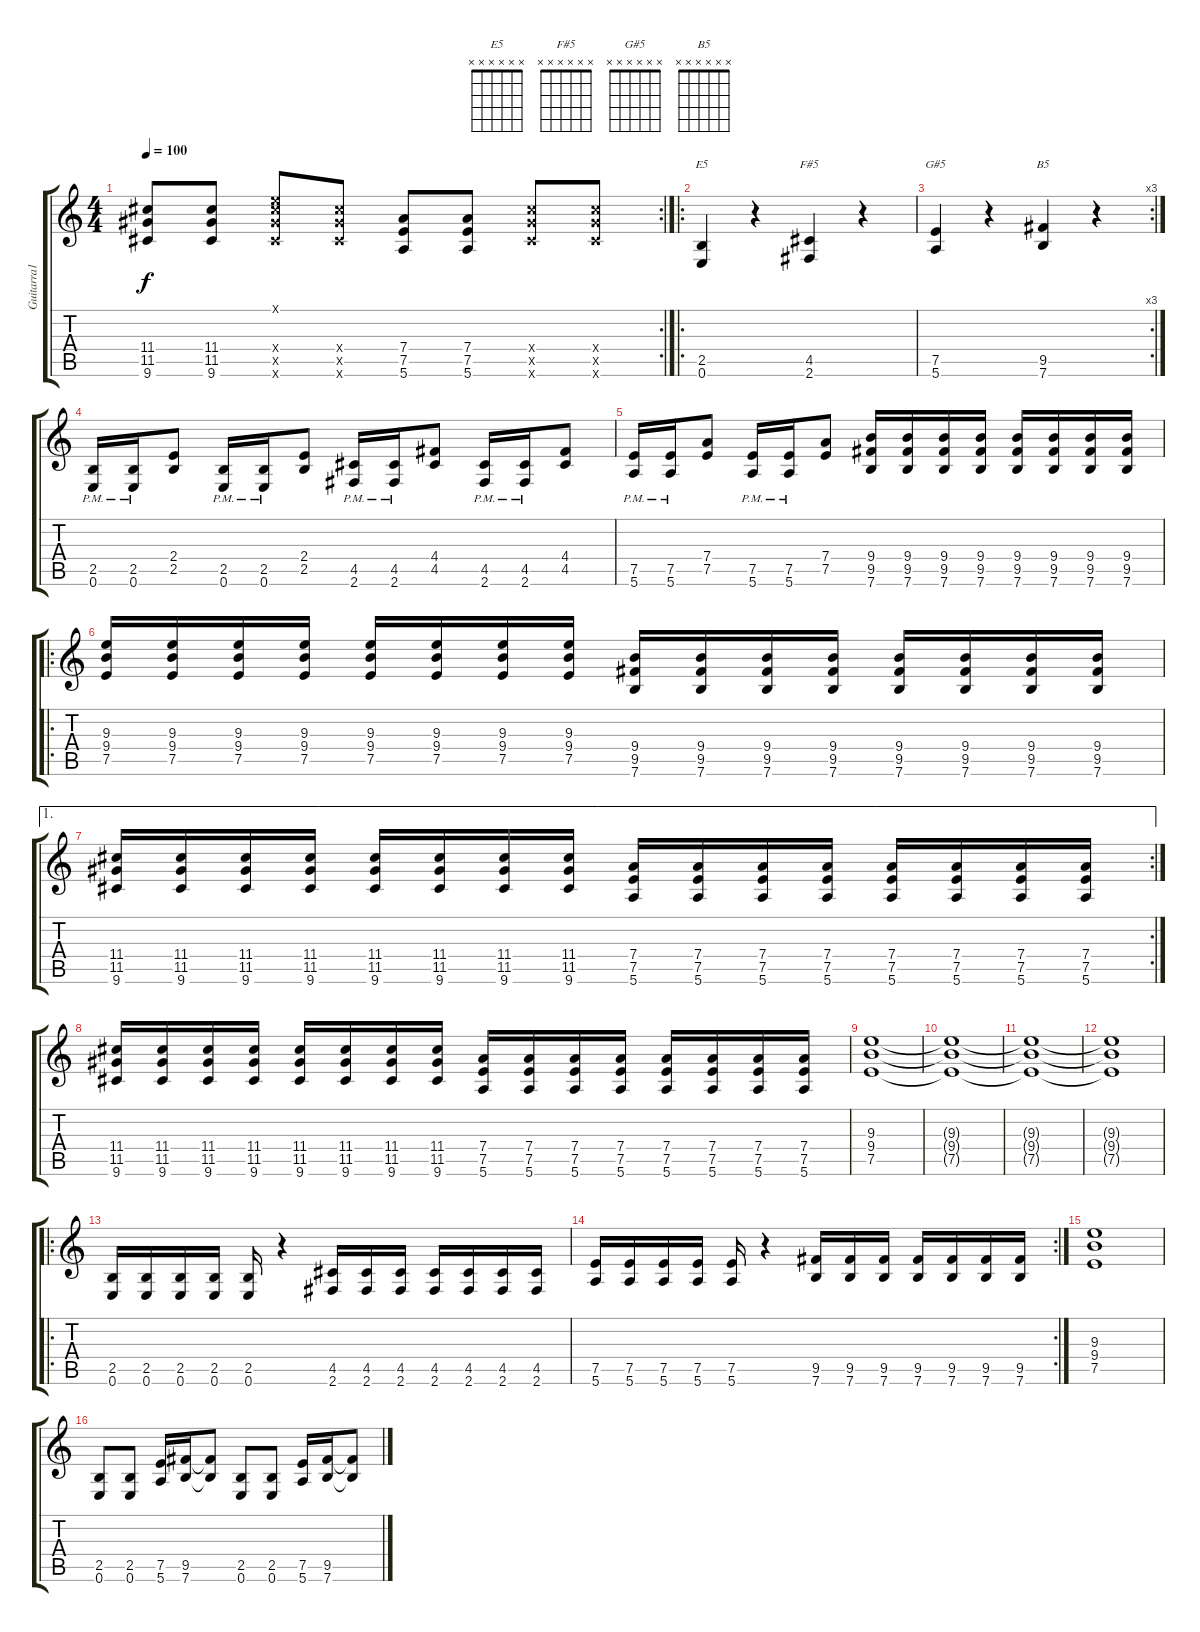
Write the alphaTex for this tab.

\track ("Guitarra1" "Guitarra1") {instrument overdrivenguitar}
\staff {score tabs}
\tuning (E4 B3 G3 D3 A2 E2) {hide}
\chord ("E5" x x x x x x)
\chord ("F#5" x x x x x x)
\chord ("G#5" x x x x x x)
\chord ("B5" x x x x x x)
\rc 2
\ts (4 4)
\tempo 100
\clef g2
\ks c
(11.4 11.5 9.6).8{dy f} (11.4 11.5 9.6).8 (0.1{x} 11.4{x} 11.5{x} 9.6{x}).8 (11.4{x} 11.5{x} 9.6{x}).8 (7.4 7.5 5.6).8 (7.4 7.5 5.6).8 (11.4{x} 11.5{x} 9.6{x}).8 (11.4{x} 11.5{x} 9.6{x}).8 |
\ro
(2.5 0.6).4{ch "E5"} r.4 (4.5 2.6).4{ch "F#5"} r.4 |
\rc 3
(7.5 5.6).4{ch "G#5"} r.4 (9.5 7.6).4{ch "B5"} r.4 |
(2.5{pm} 0.6{pm}).16 (2.5{pm} 0.6{pm}).16 (2.4 2.5).8 (2.5{pm} 0.6{pm}).16 (2.5{pm} 0.6{pm}).16 (2.4 2.5).8 (4.5{pm} 2.6{pm}).16 (4.5{pm} 2.6{pm}).16 (4.4 4.5).8 (4.5{pm} 2.6{pm}).16 (4.5{pm} 2.6{pm}).16 (4.4 4.5).8 |
(7.5{pm} 5.6{pm}).16 (7.5{pm} 5.6{pm}).16 (7.4 7.5).8 (7.5{pm} 5.6{pm}).16 (7.5{pm} 5.6{pm}).16 (7.4 7.5).8 (9.4 9.5 7.6).16 (9.4 9.5 7.6).16 (9.4 9.5 7.6).16 (9.4 9.5 7.6).16 (9.4 9.5 7.6).16 (9.4 9.5 7.6).16 (9.4 9.5 7.6).16 (9.4 9.5 7.6).16 |
\ro
(9.3 9.4 7.5).16 (9.3 9.4 7.5).16 (9.3 9.4 7.5).16 (9.3 9.4 7.5).16 (9.3 9.4 7.5).16 (9.3 9.4 7.5).16 (9.3 9.4 7.5).16 (9.3 9.4 7.5).16 (9.4 9.5 7.6).16 (9.4 9.5 7.6).16 (9.4 9.5 7.6).16 (9.4 9.5 7.6).16 (9.4 9.5 7.6).16 (9.4 9.5 7.6).16 (9.4 9.5 7.6).16 (9.4 9.5 7.6).16 |
\ae 1
\rc 2
(11.4 11.5 9.6).16 (11.4 11.5 9.6).16 (11.4 11.5 9.6).16 (11.4 11.5 9.6).16 (11.4 11.5 9.6).16 (11.4 11.5 9.6).16 (11.4 11.5 9.6).16 (11.4 11.5 9.6).16 (7.4 7.5 5.6).16 (7.4 7.5 5.6).16 (7.4 7.5 5.6).16 (7.4 7.5 5.6).16 (7.4 7.5 5.6).16 (7.4 7.5 5.6).16 (7.4 7.5 5.6).16 (7.4 7.5 5.6).16 |
(11.4 11.5 9.6).16 (11.4 11.5 9.6).16 (11.4 11.5 9.6).16 (11.4 11.5 9.6).16 (11.4 11.5 9.6).16 (11.4 11.5 9.6).16 (11.4 11.5 9.6).16 (11.4 11.5 9.6).16 (7.4 7.5 5.6).16 (7.4 7.5 5.6).16 (7.4 7.5 5.6).16 (7.4 7.5 5.6).16 (7.4 7.5 5.6).16 (7.4 7.5 5.6).16 (7.4 7.5 5.6).16 (7.4 7.5 5.6).16 |
(9.3 9.4 7.5).1 |
(9.3{t} 9.4{t} 7.5{t}).1 |
(9.3{t} 9.4{t} 7.5{t}).1 |
(9.3{t} 9.4{t} 7.5{t}).1 |
\ro
(2.5 0.6).16 (2.5 0.6).16 (2.5 0.6).16 (2.5 0.6).16 (2.5 0.6).16 r.4 (4.5 2.6).16 (4.5 2.6).16 (4.5 2.6).16 (4.5 2.6).16 (4.5 2.6).16 (4.5 2.6).16 (4.5 2.6).16 |
\rc 2
(7.5 5.6).16 (7.5 5.6).16 (7.5 5.6).16 (7.5 5.6).16 (7.5 5.6).16 r.4 (9.5 7.6).16 (9.5 7.6).16 (9.5 7.6).16 (9.5 7.6).16 (9.5 7.6).16 (9.5 7.6).16 (9.5 7.6).16 |
(9.3 9.4 7.5).1 |
(2.5 0.6).8 (2.5 0.6).8 (7.5 5.6).16 (9.5 7.6).16 (9.5{t} 7.6{t}).8 (2.5 0.6).8 (2.5 0.6).8 (7.5 5.6).16 (9.5 7.6).16 (9.5{t} 7.6{t}).8
